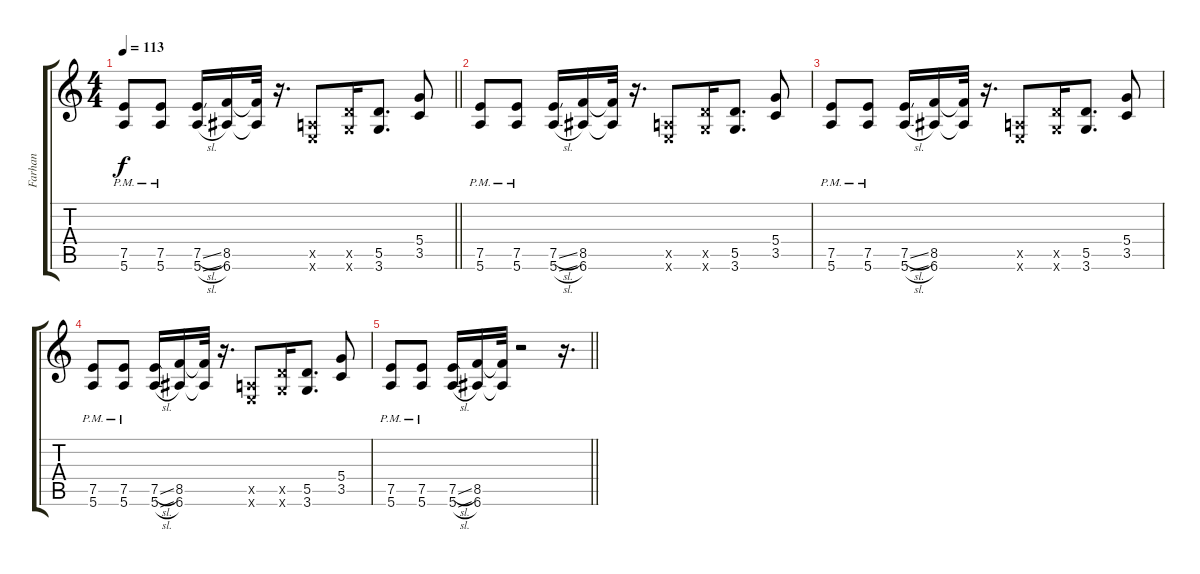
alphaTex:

\track ("Farhan" "Farhan") {instrument overdrivenguitar}
\staff {score tabs}
\tuning (E4 B3 G3 D3 A2 E2) {hide}
\ts (4 4)
\tempo 113
\clef g2
\barLineRight lightlight
\ks c
(7.5{pm} 5.6{pm}).8{dy f} (7.5{pm} 5.6{pm}).8 (7.5{sl} 5.6{sl}).16 (8.5 6.6).16 (8.5{t} 6.6{t}).32 r.16{d} (0.5{x} 0.6{x}).8 (5.5{x} 3.6{x}).16 (5.5 3.6).8{d} (5.4 3.5).8 |
(7.5{pm} 5.6{pm}).8 (7.5{pm} 5.6{pm}).8 (7.5{sl} 5.6{sl}).16 (8.5 6.6).16 (8.5{t} 6.6{t}).32 r.16{d} (0.5{x} 0.6{x}).8 (5.5{x} 3.6{x}).16 (5.5 3.6).8{d} (5.4 3.5).8 |
(7.5{pm} 5.6{pm}).8 (7.5{pm} 5.6{pm}).8 (7.5{sl} 5.6{sl}).16 (8.5 6.6).16 (8.5{t} 6.6{t}).32 r.16{d} (0.5{x} 0.6{x}).8 (5.5{x} 3.6{x}).16 (5.5 3.6).8{d} (5.4 3.5).8 |
(7.5{pm} 5.6{pm}).8 (7.5{pm} 5.6{pm}).8 (7.5{sl} 5.6{sl}).16 (8.5 6.6).16 (8.5{t} 6.6{t}).32 r.16{d} (0.5{x} 0.6{x}).8 (5.5{x} 3.6{x}).16 (5.5 3.6).8{d} (5.4 3.5).8 |
\barLineRight lightlight
(7.5{pm} 5.6{pm}).8 (7.5{pm} 5.6{pm}).8 (7.5{sl} 5.6{sl}).16 (8.5 6.6).16 (8.5{t} 6.6{t}).32 r.2 r.16{d}
